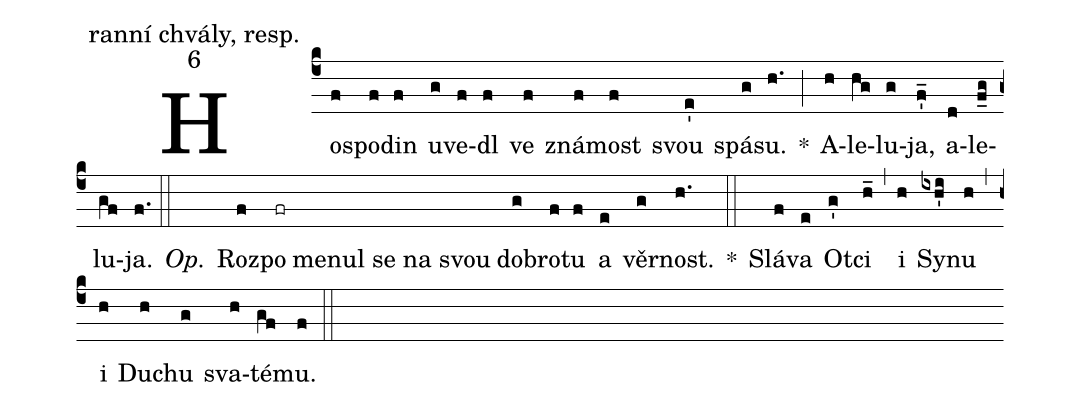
office-part: ranní chvály, resp.;
mode: 6;
%%
(c4)
Hos(f)po(f)din(f) u(g)ve(f)dl(f) ve(f) zná(f)most(f) svou(e') spá(g)su.(h.) *(;)
A(h)le(hg)lu(g)ja,(f_') a(d)le(f_g)lu(gf)ja.(f.) (::)
<i>Op.</i>() Roz(f)po(fr)menul se na svou() do(g)bro(f)tu(f) a(e) věr(g)nost.(h.) *(::)
Slá(f)va(e) Ot(g')ci(h_) (,)
i(h) Sy(ixh'i)nu(h) (,)
i(h) Du(h)chu(g) sva(h)té(gf)mu.(f) (::)
